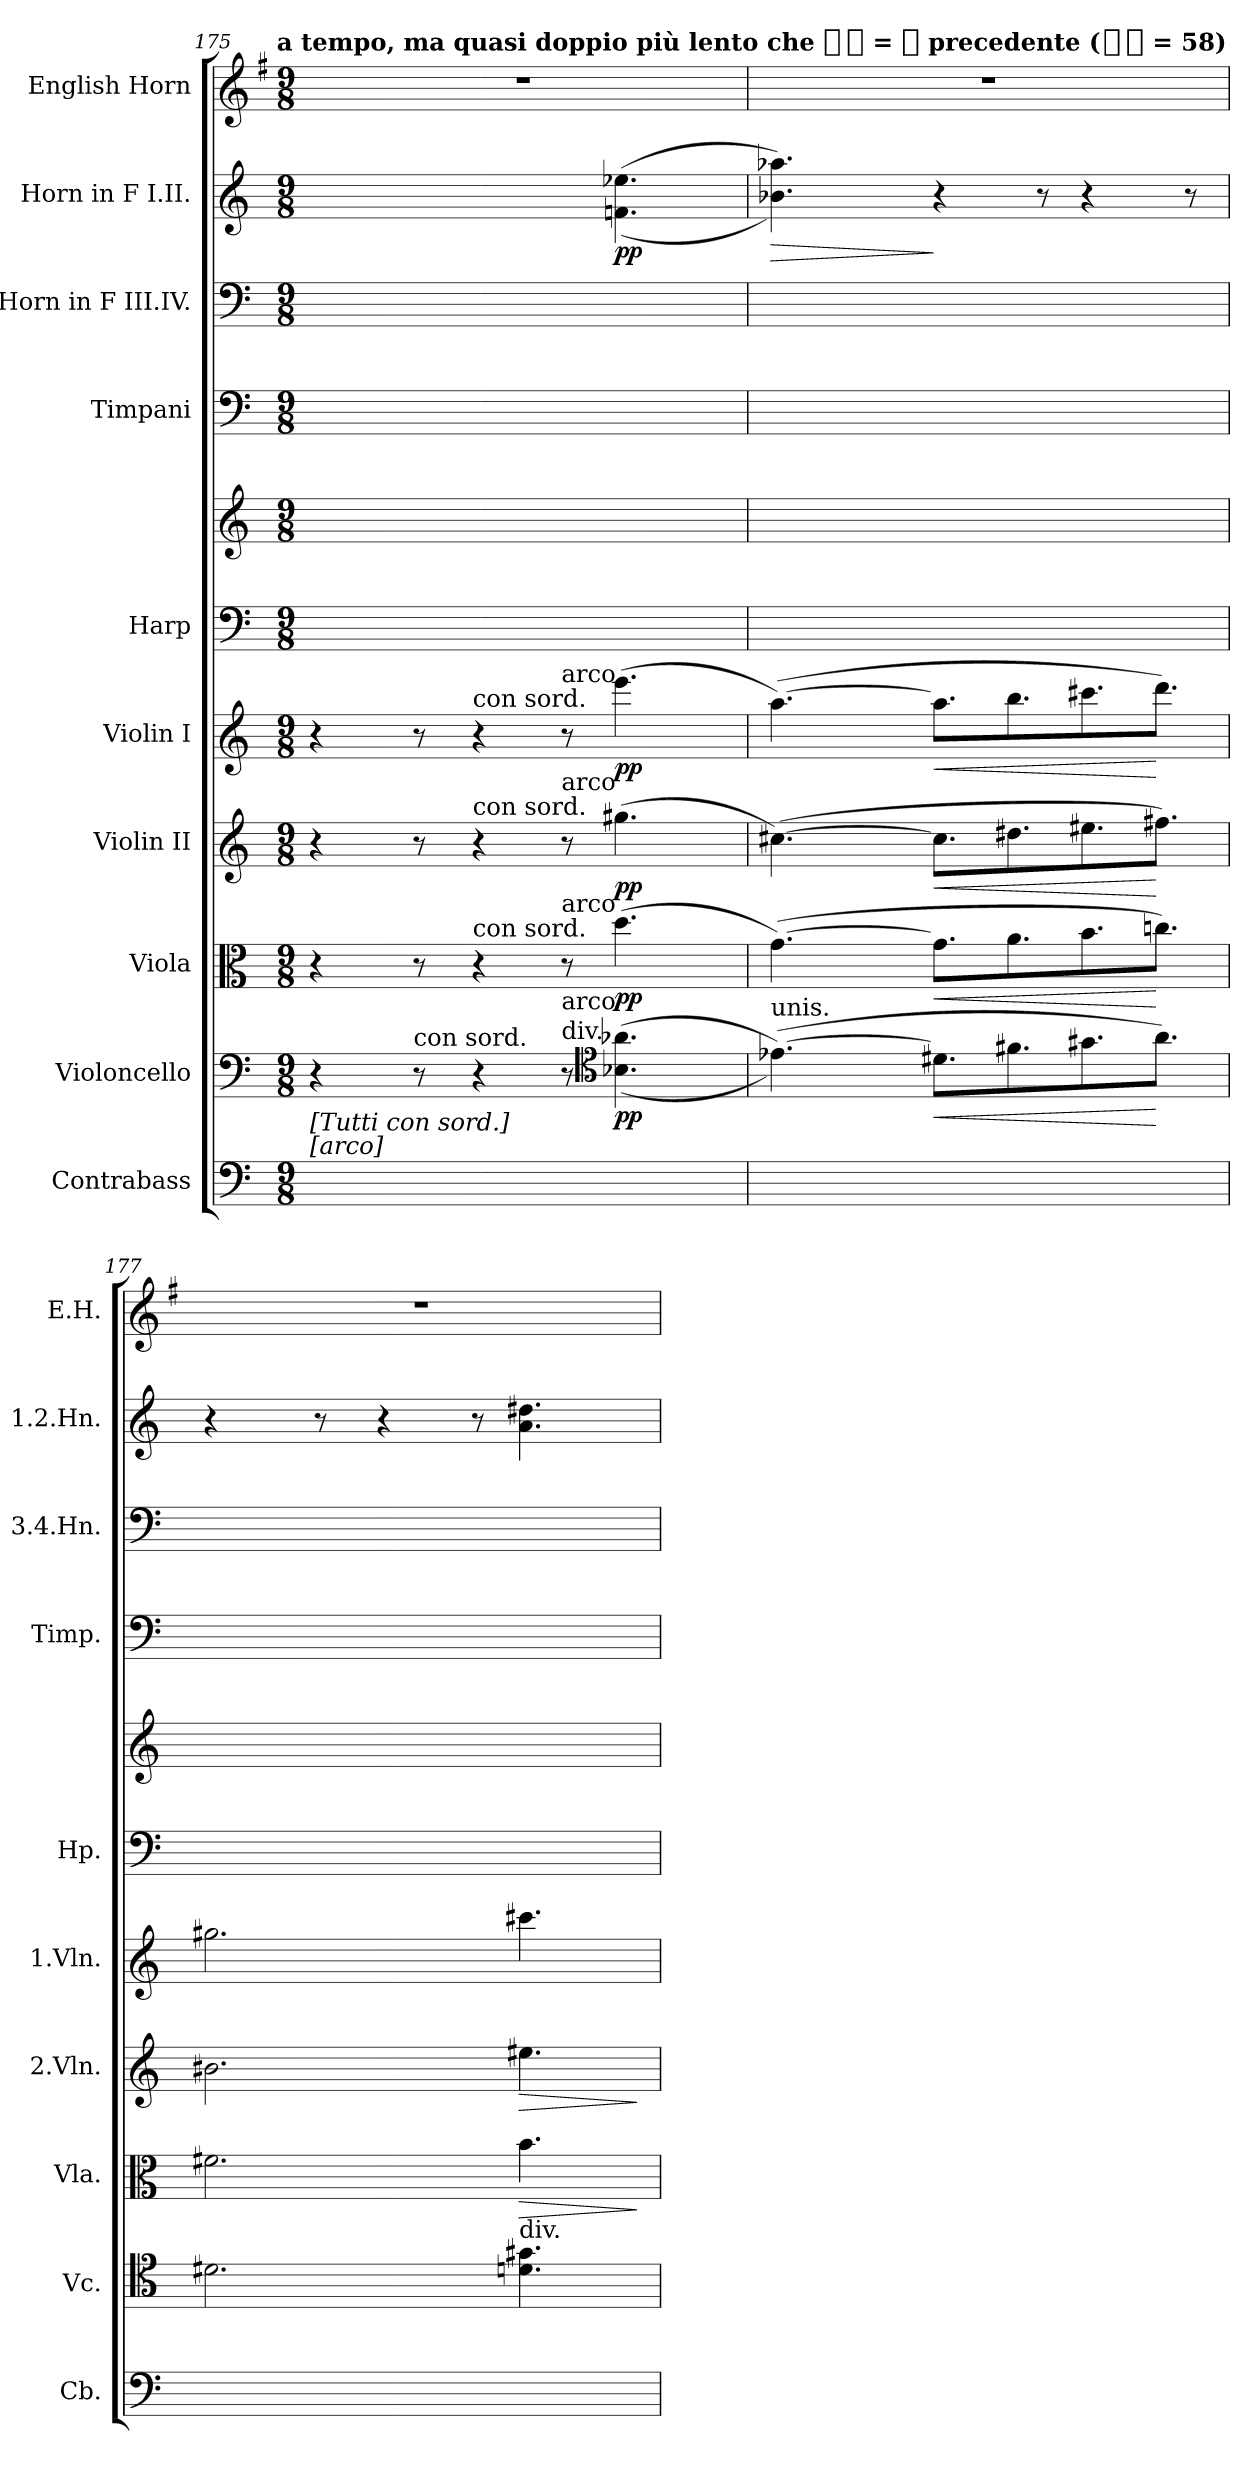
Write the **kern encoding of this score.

**kern	**kern	**dynam	**kern	**dynam	**kern	**dynam	**kern	**dynam	**kern	**kern	**kern	**kern	**kern	**dynam	**kern
*part10	*part9	*part9	*part8	*part8	*part7	*part7	*part6	*part6	*part5	*part5	*part4	*part3	*part2	*part2	*part1
*staff11	*staff10	*staff10	*staff9	*staff9	*staff8	*staff8	*staff7	*staff7	*staff6	*staff5	*staff4	*staff3	*staff2	*staff2	*staff1
*I"Contrabass	*I"Violoncello	*	*I"Viola	*	*I"Violin II	*	*I"Violin I	*	*I"Harp	*	*I"Timpani	*I"Horn in F III.IV.	*I"Horn in F I.II.	*	*I"English Horn
*I'Cb.	*I'Vc.	*	*I'Vla.	*	*I'2.Vln.	*	*I'1.Vln.	*	*I'Hp.	*	*I'Timp.	*I'3.4.Hn.	*I'1.2.Hn.	*	*I'E.H.
*clefF4	*clefF4	*	*clefC3	*	*clefG2	*	*clefG2	*	*clefF4	*clefG2	*clefF4	*clefF4	*clefG2	*	*clefG2
*ITrd7c12	*	*	*	*	*	*	*	*	*	*	*	*ITrd-3c-5	*ITrd4c7	*	*ITrd4c7
*k[]	*k[]	*	*k[]	*	*k[]	*	*k[]	*	*k[]	*k[]	*k[]	*k[b-]	*k[b-]	*	*k[]
*C:	*C:	*	*C:	*	*C:	*	*C:	*	*C:	*C:	*C:	*F:	*F:	*	*C:
!!LO:TX:omd:t=a tempo, ma quasi doppio più lento che [quarter-dot] = [quarter] precedente ([quarter-dot] = 58)
*M9/8	*M9/8	*	*M9/8	*	*M9/8	*	*M9/8	*	*M9/8	*M9/8	*M9/8	*M9/8	*M9/8	*	*M9/8
*MM87	*MM87	*	*MM87	*	*MM87	*	*MM87	*	*MM87	*MM87	*MM87	*MM87	*MM87	*	*MM87
=175	=175	=175	=175	=175	=175	=175	=175	=175	=175	=175	=175	=175	=175	=175	=175
!LO:TX:a:t=[arco]	!	!	!	!	!	!	!	!	!	!	!	!	!	!	!
!LO:TX:a:t=[Tutti con sord.]	!	!	!	!	!	!	!	!	!	!	!	!	!	!	!
2.ryy	4r	.	4r	.	4r	.	4r	.	8ryy	8%9ryy	8ryy	1ryy	4ryy	.	8%9r
.	.	.	.	.	.	.	.	.	8ryy	.	16ryy	.	.	.	.
.	.	.	.	.	.	.	.	.	.	.	16ryy	.	.	.	.
!	!LO:TX:a:t=con sord.	!	!	!	!	!	!	!	!	!	!	!	!	!	!
.	8r	.	8r	.	8r	.	8r	.	8ryy	.	16ryy	.	8ryy	.	.
.	.	.	.	.	.	.	.	.	.	.	16ryy	.	.	.	.
!	!	!	!	!	!	!	!LO:TX:a:t=con sord.	!	!	!	!	!	!	!	!
!	!	!	!	!	!LO:TX:a:t=con sord.	!	!	!	!	!	!	!	!	!	!
!	!	!	!LO:TX:a:t=con sord.	!	!	!	!	!	!	!	!	!	!	!	!
.	4r	.	4r	.	4r	.	4r	.	8ryy	.	8ryy	.	4ryy	.	.
.	.	.	.	.	.	.	.	.	8ryy	.	8ryy	.	.	.	.
!	!	!	!	!	!	!	!LO:TX:a:t=arco	!	!	!	!	!	!	!	!
!	!	!	!	!	!LO:TX:a:t=arco	!	!	!	!	!	!	!	!	!	!
!	!	!	!LO:TX:a:t=arco	!	!	!	!	!	!	!	!	!	!	!	!
!	!LO:TX:a:t=div.	!	!	!	!	!	!	!	!	!	!	!	!	!	!
!	!LO:TX:a:t=arco	!	!	!	!	!	!	!	!	!	!	!	!	!	!
.	8r	.	8r	.	8r	.	8r	.	8ryy	.	8ryy	.	8ryy	.	.
*	*clefC4	*	*	*	*	*	*	*	*	*	*	*	*	*	*
4.ryy	(<(>4.B-X 4.a-X	pp	(4.dd	pp	(4.gg#X	pp	(4.eee	pp	8ryy	.	8ryy	.	(<(>4.B-X 4.a-X	pp	.
.	.	.	.	.	.	.	.	.	8ryy	.	8ryy	.	.	.	.
.	.	.	.	.	.	.	.	.	8ryy	.	8ryy	8ryy	.	.	.
=176	=176	=176	=176	=176	=176	=176	=176	=176	=176	=176	=176	=176	=176	=176	=176
!	!LO:TX:a:t=unis.	!	!	!	!	!	!	!	!	!	!	!	!	!	!
!	!	!	!	!	!	!	!	!	!	!	!	!	!	!LO:HP:b	!
2.ryy	([4.e-X))	.	([4.g)	.	([4.cc#X)	.	([4.aa)	.	8ryy	8%9ryy	8ryy	1ryy	4.e-X 4.dd-X))	>	8%9r
.	.	.	.	.	.	.	.	.	8ryy	.	16ryy	.	.	.	.
.	.	.	.	.	.	.	.	.	.	.	16ryy	.	.	.	.
.	.	.	.	.	.	.	.	.	8ryy	.	16ryy	.	.	.	.
.	.	.	.	.	.	.	.	.	.	.	16ryy	.	.	.	.
!	!	!LO:HP:b	!	!LO:HP:b	!	!LO:HP:b	!	!LO:HP:b	!	!	!	!	!	!	!
.	8.d#XL]	<	8.gL]	<	8.cc#L]	<	8.aaL]	<	8ryy	.	8ryy	.	4r	]	.
.	.	.	.	.	.	.	.	.	8ryy	.	8ryy	.	.	.	.
.	8.f#X	.	8.a	.	8.dd#X	.	8.bb	.	.	.	.	.	.	.	.
.	.	.	.	.	.	.	.	.	8ryy	.	8ryy	.	8r	.	.
4.ryy	8.g#X	.	8.b	.	8.ee#X	.	8.ccc#X	.	8ryy	.	8ryy	.	4r	.	.
.	.	.	.	.	.	.	.	.	8ryy	.	8ryy	.	.	.	.
.	8.aJ)	[	8.ccniJ)	[	8.ff#XJ)	[	8.dddJ)	[	.	.	.	.	.	.	.
.	.	.	.	.	.	.	.	.	8ryy	.	8ryy	8ryy	8r	.	.
=177	=177	=177	=177	=177	=177	=177	=177	=177	=177	=177	=177	=177	=177	=177	=177
2.ryy	2.d#X	.	2.f#X	.	2.b#X	.	2.gg#X	.	8ryy	8%9ryy	8ryy	1ryy	4r	.	8%9r
.	.	.	.	.	.	.	.	.	8ryy	.	16ryy	.	.	.	.
.	.	.	.	.	.	.	.	.	.	.	16ryy	.	.	.	.
.	.	.	.	.	.	.	.	.	8ryy	.	16ryy	.	8r	.	.
.	.	.	.	.	.	.	.	.	.	.	16ryy	.	.	.	.
.	.	.	.	.	.	.	.	.	8ryy	.	8ryy	.	4r	.	.
.	.	.	.	.	.	.	.	.	8ryy	.	8ryy	.	.	.	.
.	.	.	.	.	.	.	.	.	8ryy	.	8ryy	.	8r	.	.
!	!LO:TX:a:t=div.	!	!	!	!	!	!	!	!	!	!	!	!	!	!
!	!	!	!	!LO:HP:b	!	!LO:HP:b	!	!	!	!	!	!	!	!	!
4.ryy	4.dn 4.g#X	.	4.b	>	4.ee#X	>	4.ccc#X	.	8ryy	.	8ryy	.	4.d 4.g#X	.	.
.	.	.	.	.	.	.	.	.	8ryy	.	8ryy	.	.	.	.
.	.	.	.	.	.	.	.	.	8ryy	.	8ryy	8ryy	.	.	.
.	.	.	.	]	.	]	.	.	.	.	.	.	.	.	.
=	=	=	=	=	=	=	=	=	=	=	=	=	=	=	=
*-	*-	*-	*-	*-	*-	*-	*-	*-	*-	*-	*-	*-	*-	*-	*-
